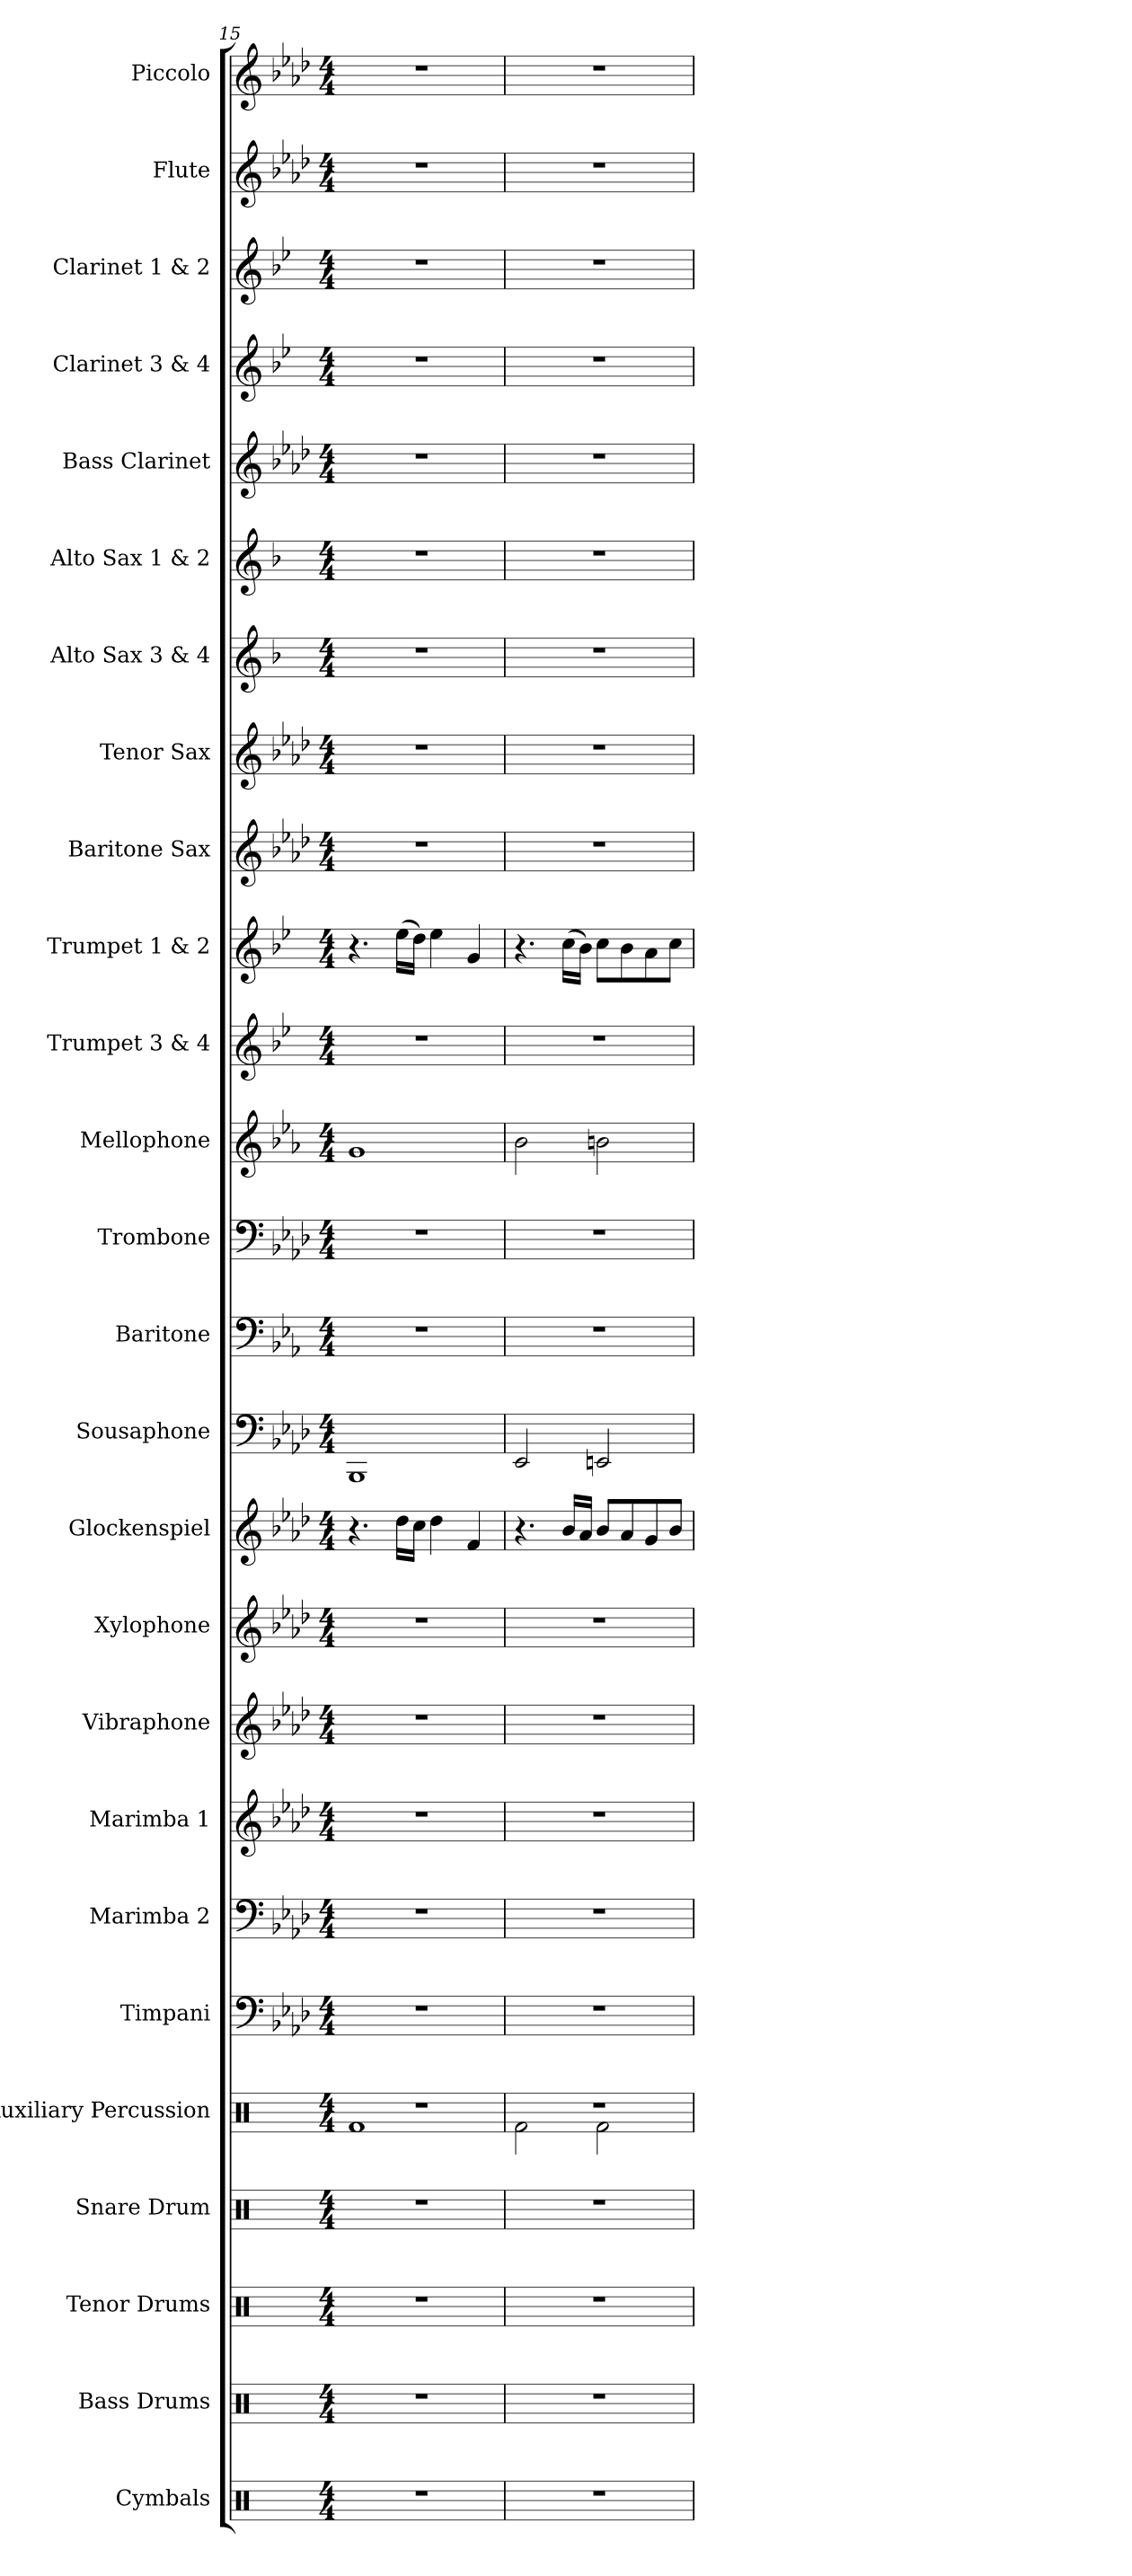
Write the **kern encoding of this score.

**kern	**kern	**kern	**kern	**kern	**kern	**kern	**kern	**kern	**kern	**kern	**kern	**kern	**kern	**kern	**kern	**kern	**kern	**kern	**kern	**kern	**kern	**kern	**kern	**kern	**kern
*part26	*part25	*part24	*part23	*part22	*part21	*part20	*part19	*part18	*part17	*part16	*part15	*part14	*part13	*part12	*part11	*part10	*part9	*part8	*part7	*part6	*part5	*part4	*part3	*part2	*part1
*staff26	*staff25	*staff24	*staff23	*staff22	*staff21	*staff20	*staff19	*staff18	*staff17	*staff16	*staff15	*staff14	*staff13	*staff12	*staff11	*staff10	*staff9	*staff8	*staff7	*staff6	*staff5	*staff4	*staff3	*staff2	*staff1
*I"Cymbals	*I"Bass Drums	*I"Tenor Drums	*I"Snare Drum	*I"Auxiliary Percussion	*I"Timpani	*I"Marimba 2	*I"Marimba 1	*I"Vibraphone	*I"Xylophone	*I"Glockenspiel	*I"Sousaphone	*I"Baritone	*I"Trombone	*I"Mellophone	*I"Trumpet 3 &amp; 4	*I"Trumpet 1 &amp; 2	*I"Baritone Sax	*I"Tenor Sax	*I"Alto Sax 3 &amp; 4	*I"Alto Sax 1 &amp; 2	*I"Bass Clarinet	*I"Clarinet 3 &amp; 4	*I"Clarinet 1 &amp; 2	*I"Flute	*I"Piccolo
*I'Cym.	*I'B.D.	*I'T.D.	*I'S.D.	*I'Aux. Perc.	*I'Timp.	*I'Mrm. 2	*I'Mrm. 1	*I'Vib.	*I'Xyl.	*I'Glk.	*	*I'Bar.	*I'Tbn.	*I'Mph.	*I'Tpt. 3&amp;4	*I'Tpt. 1&amp;2	*I'Bari. Sax.	*I'T. Sax.	*I'A. Sax. 3&amp;4	*I'A. Sax. 1&amp;2	*I'B. Cl.	*I'Cl. 3&amp;4	*I'Cl. 1&amp;2	*I'Fl.	*I'Picc.
*clefX	*clefX	*clefX	*clefX	*clefX	*clefF4	*clefF4	*clefG2	*clefG2	*clefG2	*clefG2	*clefF4	*clefF4	*clefF4	*clefG2	*clefG2	*clefG2	*clefG2	*clefG2	*clefG2	*clefG2	*clefG2	*clefG2	*clefG2	*clefG2	*clefG2
*	*	*	*	*	*	*	*	*	*ITrd-7c-12	*ITrd-14c-24	*	*ITrd4c7	*	*ITrd4c7	*ITrd1c2	*ITrd1c2	*ITrd12c21	*ITrd8c14	*ITrd5c9	*ITrd5c9	*ITrd8c14	*ITrd1c2	*ITrd1c2	*	*ITrd-7c-12
*k[]	*k[]	*k[]	*k[]	*k[]	*k[b-e-a-d-]	*k[b-e-a-d-]	*k[b-e-a-d-]	*k[b-e-a-d-]	*k[b-e-a-d-]	*k[b-e-a-d-]	*k[b-e-a-d-]	*k[b-e-a-d-]	*k[b-e-a-d-]	*k[b-e-a-d-]	*k[b-e-a-d-]	*k[b-e-a-d-]	*k[b-e-a-d-]	*k[b-e-a-d-]	*k[b-e-a-d-]	*k[b-e-a-d-]	*k[b-e-a-d-]	*k[b-e-a-d-]	*k[b-e-a-d-]	*k[b-e-a-d-]	*k[b-e-a-d-]
*M4/4	*M4/4	*M4/4	*M4/4	*M4/4	*M4/4	*M4/4	*M4/4	*M4/4	*M4/4	*M4/4	*M4/4	*M4/4	*M4/4	*M4/4	*M4/4	*M4/4	*M4/4	*M4/4	*M4/4	*M4/4	*M4/4	*M4/4	*M4/4	*M4/4	*M4/4
=15	=15	=15	=15	=15	=15	=15	=15	=15	=15	=15	=15	=15	=15	=15	=15	=15	=15	=15	=15	=15	=15	=15	=15	=15	=15
*	*	*	*	*^	*	*	*	*	*	*	*	*	*	*	*	*	*	*	*	*	*	*	*	*	*
1r	1r	1r	1r	1r	1Rf	1r	1r	1r	1r	1r	4.r	1BBB-	1r	1r	1c	1r	4.r	1r	1r	1r	1r	1r	1r	1r	1r	1r
.	.	.	.	.	.	.	.	.	.	.	16dddd-\LL	.	.	.	.	.	(16dd-\LL	.	.	.	.	.	.	.	.	.
.	.	.	.	.	.	.	.	.	.	.	16cccc\JJ	.	.	.	.	.	16cc\JJ)	.	.	.	.	.	.	.	.	.
.	.	.	.	.	.	.	.	.	.	.	4dddd-\	.	.	.	.	.	4dd-\	.	.	.	.	.	.	.	.	.
.	.	.	.	.	.	.	.	.	.	.	4fff/	.	.	.	.	.	4f/	.	.	.	.	.	.	.	.	.
=16	=16	=16	=16	=16	=16	=16	=16	=16	=16	=16	=16	=16	=16	=16	=16	=16	=16	=16	=16	=16	=16	=16	=16	=16	=16	=16
1r	1r	1r	1r	1r	2Rf\	1r	1r	1r	1r	1r	4.r	2EE-/	1r	1r	2e-\	1r	4.r	1r	1r	1r	1r	1r	1r	1r	1r	1r
.	.	.	.	.	.	.	.	.	.	.	16bbb-/LL	.	.	.	.	.	(16b-\LL	.	.	.	.	.	.	.	.	.
.	.	.	.	.	.	.	.	.	.	.	16aaa-/JJ	.	.	.	.	.	16a-\JJ)	.	.	.	.	.	.	.	.	.
.	.	.	.	.	2Rf\	.	.	.	.	.	8bbb-/L	2EEn/	.	.	2en\	.	8b-\L	.	.	.	.	.	.	.	.	.
.	.	.	.	.	.	.	.	.	.	.	8aaa-/	.	.	.	.	.	8a-\	.	.	.	.	.	.	.	.	.
.	.	.	.	.	.	.	.	.	.	.	8ggg/	.	.	.	.	.	8g\	.	.	.	.	.	.	.	.	.
.	.	.	.	.	.	.	.	.	.	.	8bbb-/J	.	.	.	.	.	8b-\J	.	.	.	.	.	.	.	.	.
*	*	*	*	*v	*v	*	*	*	*	*	*	*	*	*	*	*	*	*	*	*	*	*	*	*	*	*
=	=	=	=	=	=	=	=	=	=	=	=	=	=	=	=	=	=	=	=	=	=	=	=	=	=
*-	*-	*-	*-	*-	*-	*-	*-	*-	*-	*-	*-	*-	*-	*-	*-	*-	*-	*-	*-	*-	*-	*-	*-	*-	*-
